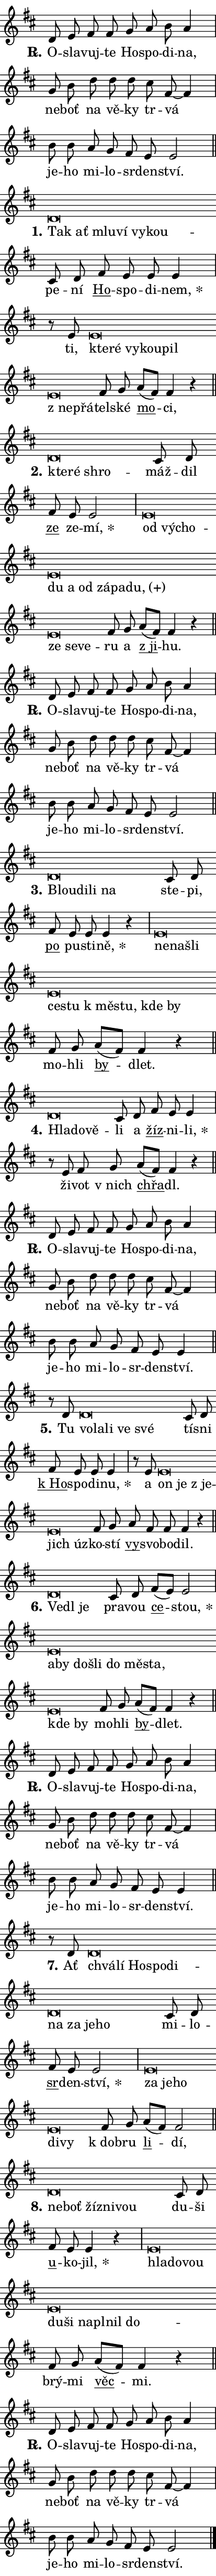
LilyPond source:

\version "2.22.1"
\header { tagline = "" }
\paper {
  indent = 0\cm
  top-margin = 0\cm
  right-margin = 0\cm
  bottom-margin = 0\cm
  left-margin = 0\cm
  paper-width = 7\cm
  page-breaking = #ly:one-page-breaking
  system-system-spacing.basic-distance = #11
  score-system-spacing.basic-distance = #11
  ragged-last = ##f
}


%% Author: Thomas Morley
%% https://lists.gnu.org/archive/html/lilypond-user/2020-05/msg00002.html
#(define (line-position grob)
"Returns position of @var[grob} in current system:
   @code{'start}, if at first time-step
   @code{'end}, if at last time-step
   @code{'middle} otherwise
"
  (let* ((col (ly:item-get-column grob))
         (ln (ly:grob-object col 'left-neighbor))
         (rn (ly:grob-object col 'right-neighbor))
         (col-to-check-left (if (ly:grob? ln) ln col))
         (col-to-check-right (if (ly:grob? rn) rn col))
         (break-dir-left
           (and
             (ly:grob-property col-to-check-left 'non-musical #f)
             (ly:item-break-dir col-to-check-left)))
         (break-dir-right
           (and
             (ly:grob-property col-to-check-right 'non-musical #f)
             (ly:item-break-dir col-to-check-right))))
        (cond ((eqv? 1 break-dir-left) 'start)
              ((eqv? -1 break-dir-right) 'end)
              (else 'middle))))

#(define (tranparent-at-line-position vctor)
  (lambda (grob)
  "Relying on @code{line-position} select the relevant enry from @var{vctor}.
Used to determine transparency,"
    (case (line-position grob)
      ((end) (not (vector-ref vctor 0)))
      ((middle) (not (vector-ref vctor 1)))
      ((start) (not (vector-ref vctor 2))))))

noteHeadBreakVisibility =
#(define-music-function (break-visibility)(vector?)
"Makes @code{NoteHead}s transparent relying on @var{break-visibility}"
#{
  \override NoteHead.transparent =
    #(tranparent-at-line-position break-visibility)
#})

#(define delete-ledgers-for-transparent-note-heads
  (lambda (grob)
    "Reads whether a @code{NoteHead} is transparent.
If so this @code{NoteHead} is removed from @code{'note-heads} from
@var{grob}, which is supposed to be @code{LedgerLineSpanner}.
As a result ledgers are not printed for this @code{NoteHead}"
    (let* ((nhds-array (ly:grob-object grob 'note-heads))
           (nhds-list
             (if (ly:grob-array? nhds-array)
                 (ly:grob-array->list nhds-array)
                 '()))
           ;; Relies on the transparent-property being done before
           ;; Staff.LedgerLineSpanner.after-line-breaking is executed.
           ;; This is fragile ...
           (to-keep
             (remove
               (lambda (nhd)
                 (ly:grob-property nhd 'transparent #f))
               nhds-list)))
      ;; TODO find a better method to iterate over grob-arrays, similiar
      ;; to filter/remove etc for lists
      ;; For now rebuilt from scratch
      (set! (ly:grob-object grob 'note-heads)  '())
      (for-each
        (lambda (nhd)
          (ly:pointer-group-interface::add-grob grob 'note-heads nhd))
        to-keep))))

hideNotes = {
  \noteHeadBreakVisibility #begin-of-line-visible
}
unHideNotes = {
  \noteHeadBreakVisibility #all-visible
}

% work-around for resetting accidentals
% https://lilypond.org/doc/v2.23/Documentation/notation/displaying-rhythms#unmetered-music
cadenzaMeasure = {
  \cadenzaOff
  \partial 1024 s1024
  \cadenzaOn
}

#(define-markup-command (accent layout props text) (markup?)
  "Underline accented syllable"
  (interpret-markup layout props
    #{\markup \override #'(offset . 4.3) \underline { #text }#}))

responsum = \markup \concat {
  "R" \hspace #-1.05 \path #0.1 #'((moveto 0 0.07) (lineto 0.9 0.8)) \hspace #0.05 "."
}

\layout {
    \context {
        \Staff
        \remove "Time_signature_engraver"
        \override LedgerLineSpanner.after-line-breaking = #delete-ledgers-for-transparent-note-heads
    }
    \context {
        \Voice {
            \override NoteHead.output-attributes = #'((class . "notehead"))
            \override Hairpin.height = #0.55
        }
    }
    \context {
        \Lyrics {
            \override StanzaNumber.output-attributes = #'((class . "stanzanumber"))
            \override LyricSpace.minimum-distance = #0.9
            \override LyricText.font-name = #"TeX Gyre Schola"
            \override LyricText.font-size = 1
            \override StanzaNumber.font-name = #"TeX Gyre Schola Bold"
            \override StanzaNumber.font-size = 1
        }
    }
}

% magnetic-lyrics.ily
%
%   written by
%     Jean Abou Samra <jean@abou-samra.fr>
%     Werner Lemberg <wl@gnu.org>
%
%   adapted by
%     Jiri Hon <jiri.hon@gmail.com>
%
% Version 2022-Apr-15

% https://www.mail-archive.com/lilypond-user@gnu.org/msg149350.html

#(define (Left_hyphen_pointer_engraver context)
   "Collect syllable-hyphen-syllable occurrences in lyrics and store
them in properties.  This engraver only looks to the left.  For
example, if the lyrics input is @code{foo -- bar}, it does the
following.

@itemize @bullet
@item
Set the @code{text} property of the @code{LyricHyphen} grob between
@q{foo} and @q{bar} to @code{foo}.

@item
Set the @code{left-hyphen} property of the @code{LyricText} grob with
text @q{foo} to the @code{LyricHyphen} grob between @q{foo} and
@q{bar}.
@end itemize

Use this auxiliary engraver in combination with the
@code{lyric-@/text::@/apply-@/magnetic-@/offset!} hook."
   (let ((hyphen #f)
         (text #f))
     (make-engraver
      (acknowledgers
       ((lyric-syllable-interface engraver grob source-engraver)
        (set! text grob)))
      (end-acknowledgers
       ((lyric-hyphen-interface engraver grob source-engraver)
        ;(when (not (grob::has-interface grob 'lyric-space-interface))
          (set! hyphen grob)));)
      ((stop-translation-timestep engraver)
       (when (and text hyphen)
         (ly:grob-set-object! text 'left-hyphen hyphen))
       (set! text #f)
       (set! hyphen #f)))))

#(define (lyric-text::apply-magnetic-offset! grob)
   "If the space between two syllables is less than the value in
property @code{LyricText@/.details@/.squash-threshold}, move the right
syllable to the left so that it gets concatenated with the left
syllable.

Use this function as a hook for
@code{LyricText@/.after-@/line-@/breaking} if the
@code{Left_@/hyphen_@/pointer_@/engraver} is active."
   (let ((hyphen (ly:grob-object grob 'left-hyphen #f)))
     (when hyphen
       (let ((left-text (ly:spanner-bound hyphen LEFT)))
         (when (grob::has-interface left-text 'lyric-syllable-interface)
           (let* ((common (ly:grob-common-refpoint grob left-text X))
                  (this-x-ext (ly:grob-extent grob common X))
                  (left-x-ext
                   (begin
                     ;; Trigger magnetism for left-text.
                     (ly:grob-property left-text 'after-line-breaking)
                     (ly:grob-extent left-text common X)))
                  ;; `delta` is the gap width between two syllables.
                  (delta (- (interval-start this-x-ext)
                            (interval-end left-x-ext)))
                  (details (ly:grob-property grob 'details))
                  (threshold (assoc-get 'squash-threshold details 0.2)))
             (when (< delta threshold)
               (let* (;; We have to manipulate the input text so that
                      ;; ligatures crossing syllable boundaries are not
                      ;; disabled.  For languages based on the Latin
                      ;; script this is essentially a beautification.
                      ;; However, for non-Western scripts it can be a
                      ;; necessity.
                      (lt (ly:grob-property left-text 'text))
                      (rt (ly:grob-property grob 'text))
                      (is-space (grob::has-interface hyphen 'lyric-space-interface))
                      (space (if is-space " " ""))
                      (space-markup (grob-interpret-markup grob " "))
                      (space-size (interval-length (ly:stencil-extent space-markup X)))
                      (extra-delta (if is-space space-size 0))
                      ;; Append new syllable.
                      (ltrt-space (if (and (string? lt) (string? rt))
                                (string-append lt space rt)
                                (make-concat-markup (list lt space rt))))
                      ;; Right-align `ltrt` to the right side.
                      (ltrt-space-markup (grob-interpret-markup
                               grob
                               (make-translate-markup
                                (cons (interval-length this-x-ext) 0)
                                (make-right-align-markup ltrt-space)))))
                 (begin
                   ;; Don't print `left-text`.
                   (ly:grob-set-property! left-text 'stencil #f)
                   ;; Set text and stencil (which holds all collected
                   ;; syllables so far) and shift it to the left.
                   (ly:grob-set-property! grob 'text ltrt-space)
                   (ly:grob-set-property! grob 'stencil ltrt-space-markup)
                   (ly:grob-translate-axis! grob (- (- delta extra-delta)) X))))))))))


#(define (lyric-hyphen::displace-bounds-first grob)
   ;; Make very sure this callback isn't triggered too early.
   (let ((left (ly:spanner-bound grob LEFT))
         (right (ly:spanner-bound grob RIGHT)))
     (ly:grob-property left 'after-line-breaking)
     (ly:grob-property right 'after-line-breaking)
     (ly:lyric-hyphen::print grob)))

squashThreshold = #0.4

\layout {
  \context {
    \Lyrics
    \consists #Left_hyphen_pointer_engraver
    \override LyricText.after-line-breaking =
      #lyric-text::apply-magnetic-offset!
    \override LyricHyphen.stencil = #lyric-hyphen::displace-bounds-first
    \override LyricText.details.squash-threshold = \squashThreshold
    \override LyricHyphen.minimum-distance = 0
    \override LyricHyphen.minimum-length = \squashThreshold
  }
}

squash = \override LyricText.details.squash-threshold = 9999
unSquash = \override LyricText.details.squash-threshold = \squashThreshold

left = \override LyricText.self-alignment-X = #LEFT
unLeft = \revert LyricText.self-alignment-X

starOffset = #(lambda (grob) 
                (let ((x_offset (ly:self-alignment-interface::aligned-on-x-parent grob)))
                  (if (= x_offset 0) 0 (+ x_offset 1.2))))

star = #(define-music-function (syllable)(string?)
"Append star separator at the end of a syllable"
#{
  \once \override LyricText.X-offset = #starOffset
  \lyricmode { \markup {
    #syllable
    \override #'((font-name . "TeX Gyre Schola Bold")) \hspace #0.2 \lower #0.65 \larger "*"
  } }
#})

starAccent = #(define-music-function (syllable)(string?)
"Append star separator at the end of a syllable and make accent"
#{
  \once \override LyricText.X-offset = #starOffset
  \lyricmode { \markup {
    \accent #syllable
    \override #'((font-name . "TeX Gyre Schola Bold")) \hspace #0.2 \lower #0.65 \larger "*"
  } }
#})

breath = #(define-music-function (syllable)(string?)
"Append breathing indicator at the end of a syllable"
#{
  \lyricmode { \markup { #syllable "+" } }
#})

optionalBreath = #(define-music-function (syllable)(string?)
"Append optional breathing indicator at the end of a syllable"
#{
  \lyricmode { \markup { #syllable "(+)" } }
#})


\score {
    <<
        \new Voice = "melody" { \cadenzaOn \key d \major \relative { d'8 e fis fis g a b a4 \cadenzaMeasure \bar "|" g8 b d d d \bar "" cis fis,~ fis4 \cadenzaMeasure \bar "|" b8 b a g fis e e2 \cadenzaMeasure \bar "||" \break }
\relative { d'\breve*1/16 \hideNotes \breve*1/16 \bar "" \breve*1/16 \bar "" \breve*1/16 \bar "" \breve*1/16 \breve*1/16 \bar "" \unHideNotes cis8 d \bar "" fis e e e4 \cadenzaMeasure \bar "|" r8 e8 e\breve*1/16 \hideNotes \breve*1/16 \bar "" \breve*1/16 \bar "" \breve*1/16 \bar "" \breve*1/16 \bar "" \breve*1/16 \breve*1/16 \bar "" \unHideNotes fis8 g \bar "" a[( fis)] fis4 r \cadenzaMeasure \bar "||" \break }
\relative { d'\breve*1/16 \hideNotes \breve*1/16 \breve*1/16 \bar "" \unHideNotes cis8 d \bar "" fis e e2 \cadenzaMeasure \bar "|" e\breve*1/16 \hideNotes \breve*1/16 \bar "" \breve*1/16 \bar "" \breve*1/16 \bar "" \breve*1/16 \bar "" \breve*1/16 \bar "" \breve*1/16 \bar "" \breve*1/16 \bar "" \breve*1/16 \bar "" \breve*1/16 \bar "" \breve*1/16 \breve*1/16 \bar "" \unHideNotes fis8 g \bar "" a[( fis)] fis4 r \cadenzaMeasure \bar "||" \break }
\relative { d'8 e fis fis g a b a4 \cadenzaMeasure \bar "|" g8 b d d d \bar "" cis fis,~ fis4 \cadenzaMeasure \bar "|" b8 b a g fis e e2 \cadenzaMeasure \bar "||" \break }
\relative { d'\breve*1/16 \hideNotes \breve*1/16 \bar "" \breve*1/16 \breve*1/16 \bar "" \unHideNotes cis8 d \bar "" fis e e e4 r \cadenzaMeasure \bar "|" e\breve*1/16 \hideNotes \breve*1/16 \bar "" \breve*1/16 \bar "" \breve*1/16 \bar "" \breve*1/16 \bar "" \breve*1/16 \bar "" \breve*1/16 \bar "" \breve*1/16 \breve*1/16 \bar "" \unHideNotes fis8 g \bar "" a[( fis)] fis4 r \cadenzaMeasure \bar "||" \break }
\relative { d'\breve*1/16 \hideNotes \breve*1/16 \breve*1/16 \bar "" \unHideNotes cis8 d \bar "" fis e e4 \cadenzaMeasure \bar "|" r8 e fis8 g \bar "" a[( fis)] fis4 r \cadenzaMeasure \bar "||" \break }
\relative { d'8 e fis fis g a b a4 \cadenzaMeasure \bar "|" g8 b d d d \bar "" cis fis,~ fis4 \cadenzaMeasure \bar "|" b8 b a g fis e e4 \cadenzaMeasure \bar "||" \break }
\relative { r8 d'8 d\breve*1/16 \hideNotes \breve*1/16 \bar "" \breve*1/16 \bar "" \breve*1/16 \breve*1/16 \bar "" \unHideNotes cis8 d \bar "" fis e e e4 \cadenzaMeasure \bar "|" r8 e8 e\breve*1/16 \hideNotes \breve*1/16 \bar "" \breve*1/16 \bar "" \breve*1/16 \breve*1/16 \bar "" \unHideNotes fis8 g \bar "" a fis fis fis4 r \cadenzaMeasure \bar "||" \break }
\relative { d'\breve*1/16 \hideNotes \breve*1/16 \breve*1/16 \bar "" \unHideNotes cis8 d \bar "" fis[( e)] e2 \cadenzaMeasure \bar "|" e\breve*1/16 \hideNotes \breve*1/16 \bar "" \breve*1/16 \bar "" \breve*1/16 \bar "" \breve*1/16 \bar "" \breve*1/16 \bar "" \breve*1/16 \bar "" \breve*1/16 \breve*1/16 \bar "" \unHideNotes fis8 g \bar "" a[( fis)] fis4 r \cadenzaMeasure \bar "||" \break }
\relative { d'8 e fis fis g a b a4 \cadenzaMeasure \bar "|" g8 b d d d \bar "" cis fis,~ fis4 \cadenzaMeasure \bar "|" b8 b a g fis e e4 \cadenzaMeasure \bar "||" \break }
\relative { r8 d'8 d\breve*1/16 \hideNotes \breve*1/16 \bar "" \breve*1/16 \bar "" \breve*1/16 \bar "" \breve*1/16 \bar "" \breve*1/16 \bar "" \breve*1/16 \bar "" \breve*1/16 \breve*1/16 \bar "" \unHideNotes cis8 d \bar "" fis e e2 \cadenzaMeasure \bar "|" e\breve*1/16 \hideNotes \breve*1/16 \bar "" \breve*1/16 \bar "" \breve*1/16 \breve*1/16 \bar "" \unHideNotes fis8 g \bar "" a[( fis)] fis2 \cadenzaMeasure \bar "||" \break }
\relative { d'\breve*1/16 \hideNotes \breve*1/16 \bar "" \breve*1/16 \bar "" \breve*1/16 \breve*1/16 \bar "" \unHideNotes cis8 d \bar "" fis e e4 r \cadenzaMeasure \bar "|" e\breve*1/16 \hideNotes \breve*1/16 \bar "" \breve*1/16 \bar "" \breve*1/16 \bar "" \breve*1/16 \bar "" \breve*1/16 \bar "" \breve*1/16 \bar "" \breve*1/16 \breve*1/16 \bar "" \unHideNotes fis8 g \bar "" a[( fis)] fis4 r \cadenzaMeasure \bar "||" \break }
\relative { d'8 e fis fis g a b a4 \cadenzaMeasure \bar "|" g8 b d d d \bar "" cis fis,~ fis4 \cadenzaMeasure \bar "|" b8 b a g fis e e2 \cadenzaMeasure \bar "||" \break } \bar "|." }
        \new Lyrics \lyricsto "melody" { \lyricmode { \set stanza = \responsum
O -- sla -- vuj -- te Ho -- spo -- di -- na, ne -- boť na vě -- ky tr -- vá je -- ho mi -- lo -- sr -- den -- ství.
\set stanza = "1."
\left Tak \squash ať mlu -- ví vy -- kou -- \unLeft \unSquash pe -- ní \markup \accent Ho -- spo -- di -- \star nem, ti, \left kte -- \squash ré vy -- kou -- pil "z ne" -- přá -- \unLeft \unSquash tel -- ské \markup \accent mo -- ci,
\set stanza = "2."
\left kte -- \squash ré shro -- \unLeft \unSquash máž -- dil \markup \accent ze ze -- \star mí, \left od \squash vý -- cho -- du a od zá -- pa -- \optionalBreath du, ze se -- ve -- \unLeft \unSquash ru a \markup \accent "z ji" -- hu.
\set stanza = \responsum
O -- sla -- vuj -- te Ho -- spo -- di -- na, ne -- boť na vě -- ky tr -- vá je -- ho mi -- lo -- sr -- den -- ství.
\set stanza = "3."
\left Blou -- \squash di -- li na \unLeft \unSquash ste -- pi, \markup \accent po pu -- sti -- \star ně, \left ne -- \squash na -- šli ce -- stu "k mě" -- stu, kde by \unLeft \unSquash mo -- hli \markup \accent by -- dlet.
\set stanza = "4."
\left Hla -- \squash do -- vě -- \unLeft \unSquash li a \markup \accent žíz -- ni -- \star li, ži -- vot "v nich" \markup \accent chřa -- dl.
\set stanza = \responsum
O -- sla -- vuj -- te Ho -- spo -- di -- na, ne -- boť na vě -- ky tr -- vá je -- ho mi -- lo -- sr -- den -- ství.
\set stanza = "5."
Tu \left vo -- \squash la -- li ve své \unLeft \unSquash tí -- sni \markup \accent "k Ho" -- spo -- di -- \star nu, a \left on \squash je "z je" -- jich úz -- \unLeft \unSquash ko -- stí \markup \accent vy -- svo -- bo -- dil.
\set stanza = "6."
\left Ve -- \squash dl je \unLeft \unSquash pra -- vou \markup \accent ce -- \star stou, \left a -- \squash by do -- šli do mě -- sta, kde by \unLeft \unSquash mo -- hli \markup \accent by -- dlet.
\set stanza = \responsum
O -- sla -- vuj -- te Ho -- spo -- di -- na, ne -- boť na vě -- ky tr -- vá je -- ho mi -- lo -- sr -- den -- ství.
\set stanza = "7."
Ať \left chvá -- \squash lí Ho -- spo -- di -- na za je -- ho \unLeft \unSquash mi -- lo -- \markup \accent sr -- den -- \star ství, \left za \squash je -- ho di -- vy \unLeft \unSquash "k dob" -- ru \markup \accent li -- dí,
\set stanza = "8."
\left ne -- \squash boť žíz -- ni -- vou \unLeft \unSquash du -- ši \markup \accent u -- ko -- \star jil, \left hla -- \squash do -- vou du -- ši na -- pl -- nil do -- \unLeft \unSquash brý -- mi \markup \accent věc -- mi.
\set stanza = \responsum
O -- sla -- vuj -- te Ho -- spo -- di -- na, ne -- boť na vě -- ky tr -- vá je -- ho mi -- lo -- sr -- den -- ství. } }
    >>
    \layout {}
}
